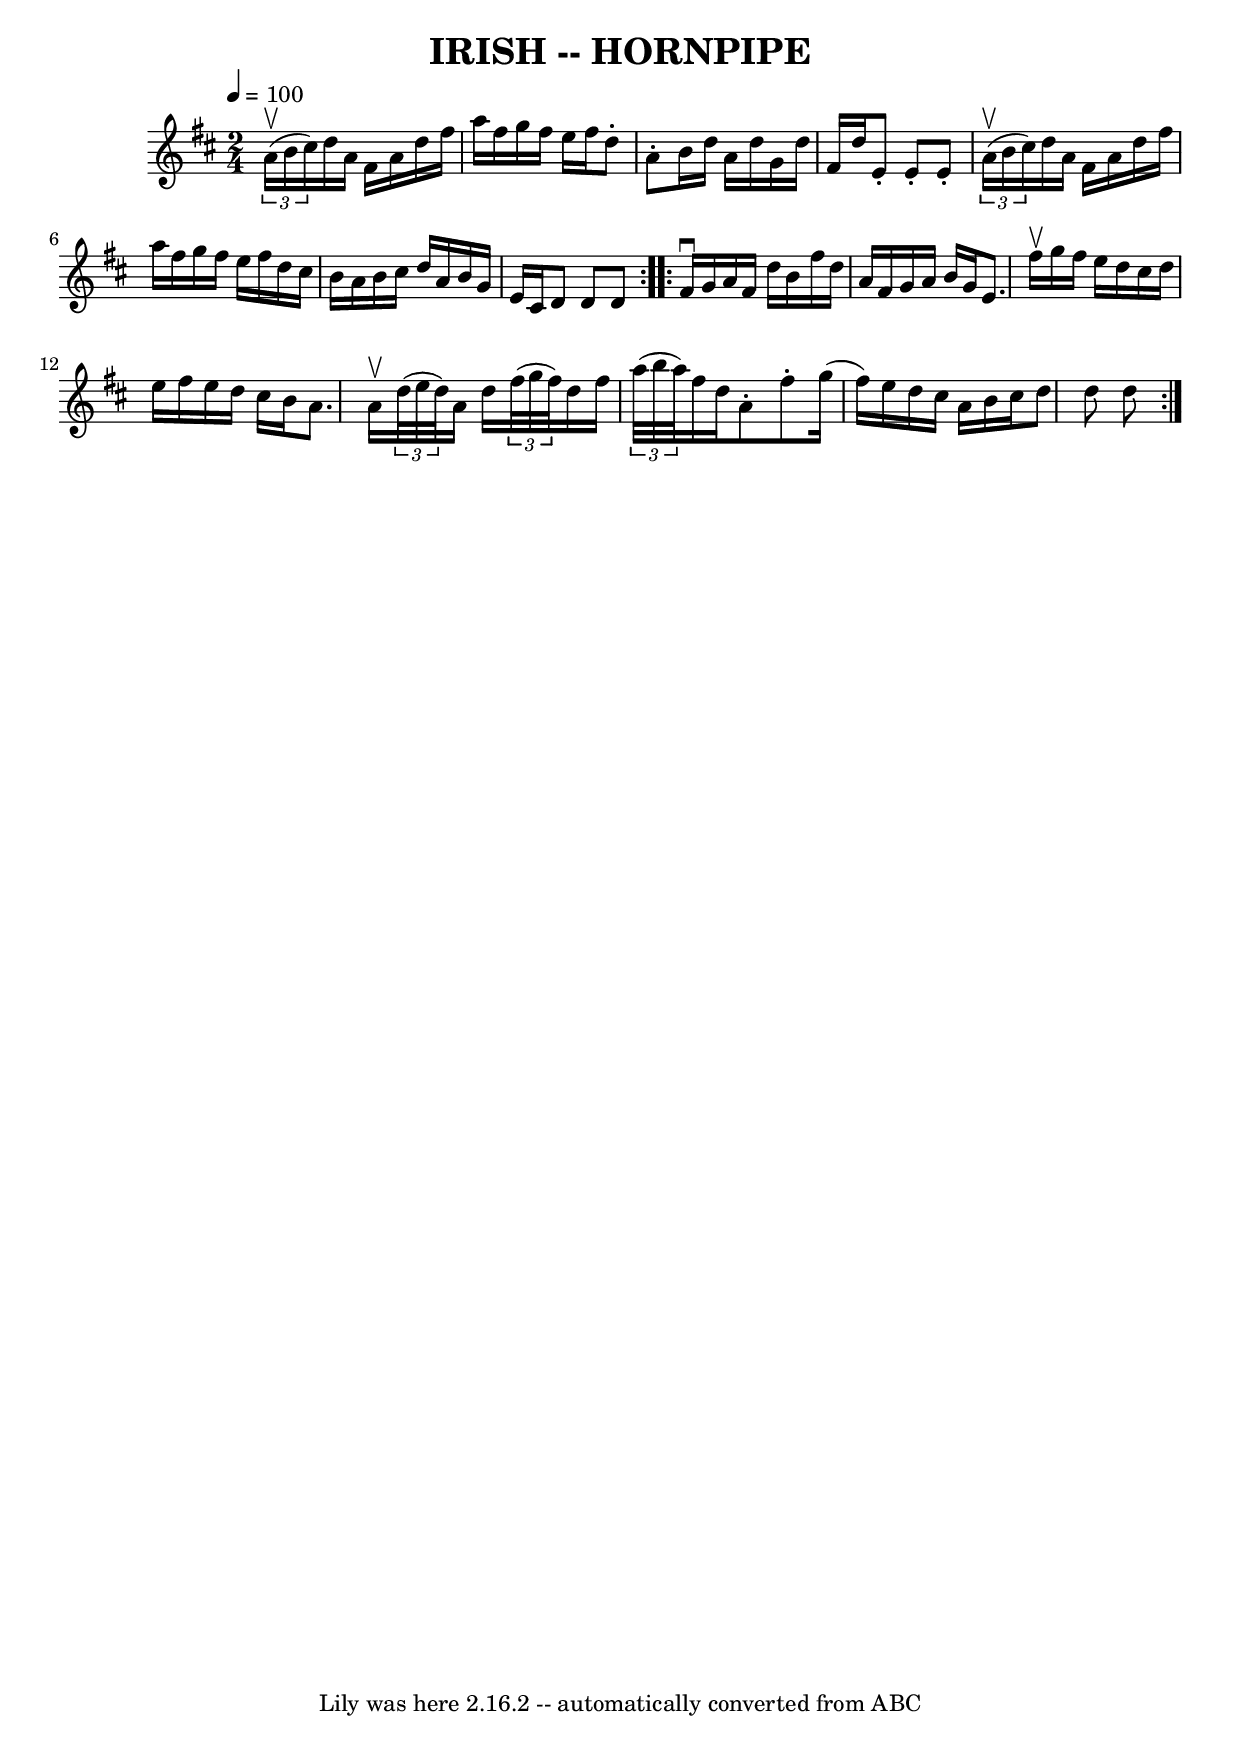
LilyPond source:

\version "2.16.2"
\include "Mammoth.ily"
\header {
  %% book = "Cole's 1000 Fiddle Tunes"
  crossRefNumber = "1"
  footnotes = ""
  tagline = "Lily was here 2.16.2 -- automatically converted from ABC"
  title = "IRISH -- HORNPIPE"

}
voicedefault =  {



  \repeat volta 2 {

    \time 2/4 \tempo  4=100
    
    \key d \major
    \times 2/3 { a'16 (^\upbow b'16 cis''16) 
	       }        |
    d''16 a'16 fis'16 a'16 d''16 fis''16 a''16    
    fis''16    |
    g''16 fis''16 e''16 fis''16 d''8-. a'8-.   |
    b'16 d''16 a'16 d''16 g'16 d''16 fis'16 d''16   |
    e'8-. e'8-. e'8-.   \times 2/3 { a'16 (^\upbow b'16    
					cis''16) 
				      }   | |
    d''16 a'16 fis'16 a'16    
    d''16 fis''16 a''16 fis''16    |
    g''16 fis''16 e''16    
    fis''16 d''16 cis''16 b'16 a'16    |
    b'16 cis''16    
    d''16 a'16 b'16 g'16 e'16 cis'16    |
    d'8 d'8 d'8 
    
  }     
  \repeat volta 2 {
    fis'16^\downbow g'16        |
    a'16    
    fis'16 d''16 b'16 fis''16 d''16 a'16 fis'16    |
    
    g'16 a'16 b'16 g'16 e'8. fis''16^\upbow   |
    g''16    
    fis''16 e''16 d''16 cis''16 d''16 e''16 fis''16    |
    
    e''16 d''16 cis''16 b'16 a'8. a'16^\upbow   |
     |
    \times 2/3 { d''32 (e''32 d''32) 
	       } a'16 d''16    
    \times 2/3 { fis''32 (g''32 fis''32) 
	       } d''16 fis''16     |
    \times 2/3 { a''32 (b''32 a''32) 
	       } fis''16 d''16    
    a'8-. fis''8-.   |
    g''16 (fis''16) e''16 d''16    
    cis''16 a'16 b'16 cis''16    |
    d''8 d''8 d''8    
  }   

}

\score{
  <<

    \context Staff="default"
    {
      \voicedefault 
      
    }

  >>
  \layout {
    
  }
  \midi {
  }

}
